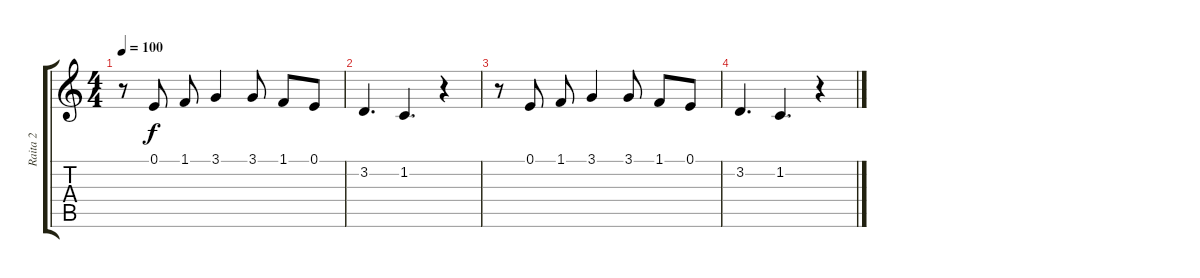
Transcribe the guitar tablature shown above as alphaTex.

\track ("Raita 2" "Raita 2") {instrument violin}
\staff {score tabs}
\tuning (E4 B3 G3 D3 A2 E2) {hide}
\ts (4 4)
\tempo 100
\clef g2
\ks c
r.8{dy f} 0.1.8 1.1.8 3.1.4 3.1.8 1.1.8 0.1.8 |
3.2.4{d} 1.2.4{d} r.4 |
r.8 0.1.8 1.1.8 3.1.4 3.1.8 1.1.8 0.1.8 |
3.2.4{d} 1.2.4{d} r.4
